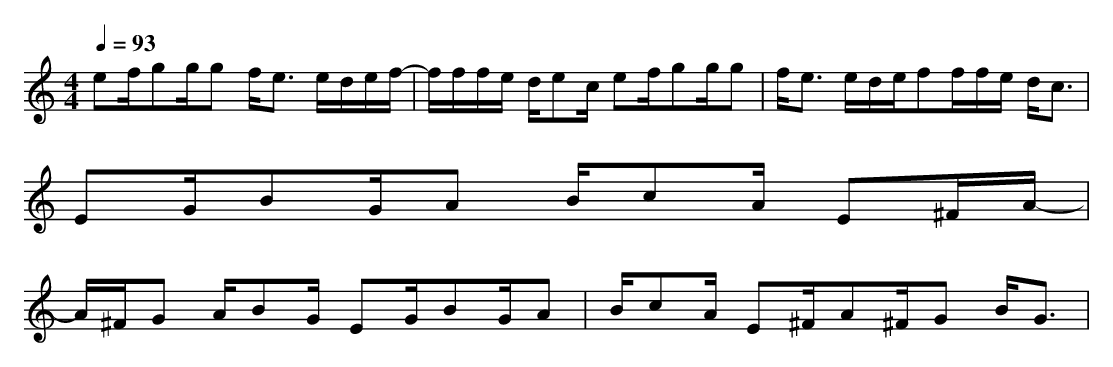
X:1
T:
M: 4/4
L: 1/8
Q:1/4=93
K:C % 0 sharps
ef/2gg/2g f<e e/2d/2e/2f/2-|f/2f/2f/2e/2 d/2ec/2 ef/2gg/2g|f<e e/2d/2e/2ff/2f/2e/2 d<c|
EG/2BG/2A B/2cA/2 E^F/2A/2-|
A/2^F/2G A/2BG/2 EG/2BG/2A|B/2cA/2 E^F/2A^F/2G B<G|
